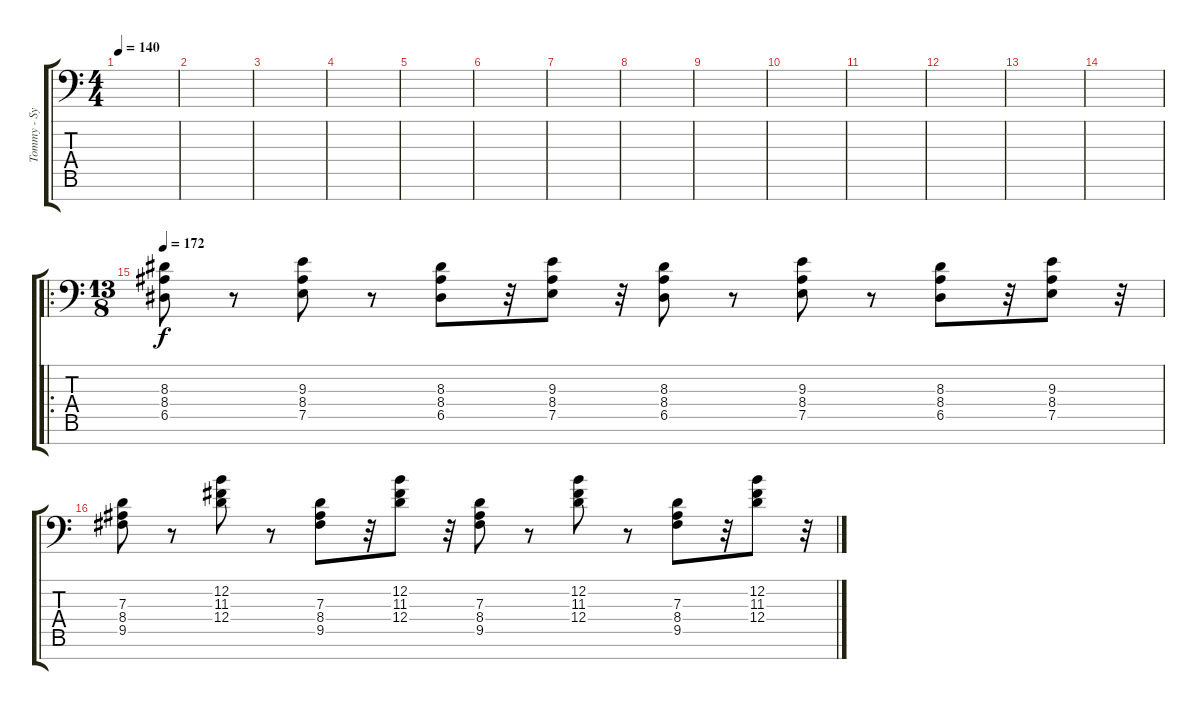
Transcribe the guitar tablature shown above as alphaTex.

\track ("Tommy - Synth" "Tommy - Sy") {instrument churchorgan}
\staff {score tabs}
\tuning (E4 B3 G3 D3 A2 E2 B0) {hide}
\ts (4 4)
\tempo 140
\clef f4
\ks c
|
|
|
|
|
|
|
|
|
|
|
|
|
|
\ro
\ts (13 8)
\tempo 172
(8.3 8.4 6.5).8 r.8 (9.3 8.4 7.5).8 r.8 (8.3 8.4 6.5).8 r.32 (9.3 8.4 7.5).8 r.32 (8.3 8.4 6.5).8 r.8 (9.3 8.4 7.5).8 r.8 (8.3 8.4 6.5).8 r.32 (9.3 8.4 7.5).8 r.32 |
(7.3 8.4 9.5).8 r.8 (12.2 11.3 12.4).8 r.8 (7.3 8.4 9.5).8 r.32 (12.2 11.3 12.4).8 r.32 (7.3 8.4 9.5).8 r.8 (12.2 11.3 12.4).8 r.8 (7.3 8.4 9.5).8 r.32 (12.2 11.3 12.4).8 r.32
